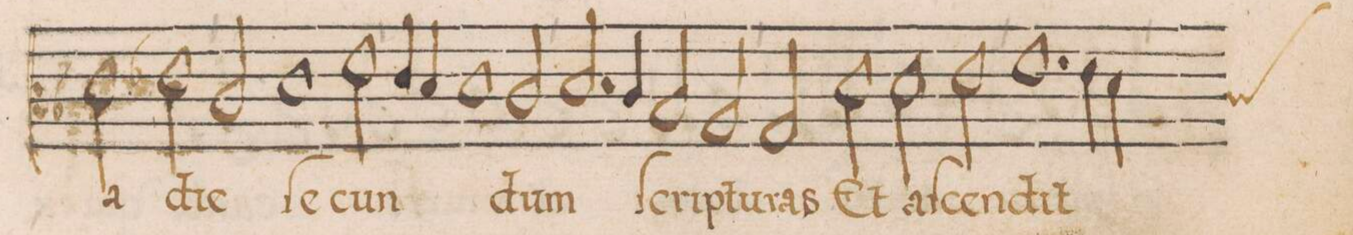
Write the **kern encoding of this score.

**kern	**text
*I"TENOR	*
*clefC3	*
*k[b-]	*
*met(C|)	*
*M2/1	*
2d\	-a
2e-X\	di-
=95	=95
2c/	 e
1d\	ſe-
2f\	-cun-
=96	=96
4e/	.
4d/	.
1d\	.
2c/	-dum
=97	=97
2.d/	.
4c/	.
2B-/	ſcrip-
2A/	-tu-
=98	=98
2G/	-ras
2d\	Et
2d\	a-
2e\	-ſcen-
=99	=99
1.f\	-dit
4e\	.
*custos:c	*
4d\	.
=100	=100
*-	*-
